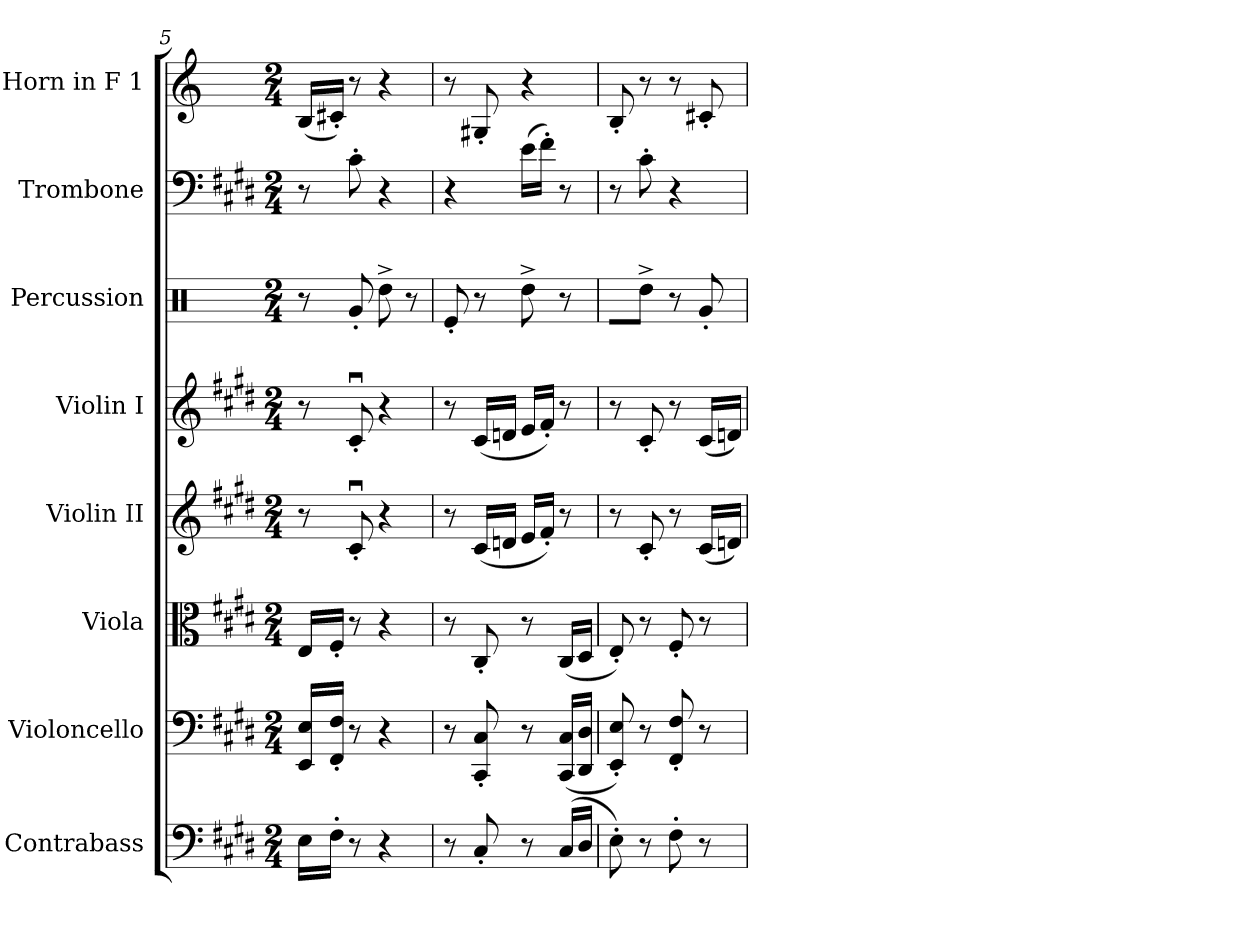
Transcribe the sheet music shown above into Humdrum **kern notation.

**kern	**kern	**kern	**kern	**kern	**kern	**kern	**kern
*part8	*part7	*part6	*part5	*part4	*part3	*part2	*part1
*staff8	*staff7	*staff6	*staff5	*staff4	*staff3	*staff2	*staff1
*I"Contrabass	*I"Violoncello	*I"Viola	*I"Violin II	*I"Violin I	*I"Percussion	*I"Trombone	*I"Horn in F 1
*I'Cb.	*I'Vc.	*I'Vla.	*I'Vln. II	*I'Vln. I	*I'Perc.	*I'Tbn.	*I'Hn.
*clefF4	*clefF4	*clefC3	*clefG2	*clefG2	*clefX	*clefF4	*clefG2
*	*	*	*	*	*	*	*ITrd4c7
*k[f#c#g#d#]	*k[f#c#g#d#]	*k[f#c#g#d#]	*k[f#c#g#d#]	*k[f#c#g#d#]	*k[]	*k[f#c#g#d#]	*k[b-]
*M2/4	*M2/4	*M2/4	*M2/4	*M2/4	*M2/4	*M2/4	*M2/4
=5	=5	=5	=5	=5	=5	=5	=5
16ELL	16EE 16ELL	16ELL	8r	8r	8r	8r	(16ELL
16F#'JJ	16FF#' 16F#'JJ	16F#'JJ	.	.	.	.	16F#X'JJ)
8r	8r	8r	8c#'u	8c#'u	8Rg'/	8c#'	8r
4r	4r	4r	4r	4r	8Rdd^\	4r	4r
.	.	.	.	.	8r	.	.
=6	=6	=6	=6	=6	=6	=6	=6
8r	8r	8r	8r	8r	8Re'/	4r	8r
8C#'	8CC#' 8C#'	8C#'	(16c#LL	(16c#LL	8r	.	8C#X'
.	.	.	16dnJJ	16dnJJ	.	.	.
8r	8r	8r	16eLL	16eLL	8Rdd^\	(16eLL	4r
.	.	.	16f#'JJ)	16f#'JJ)	.	16f#'JJ)	.
(16C#LL	(16CC# 16C#LL	(16C#LL	8r	8r	8r	8r	.
16D#JJ	16DD# 16D#JJ	16D#JJ	.	.	.	.	.
=7	=7	=7	=7	=7	=7	=7	=7
8E')	8EE' 8E')	8E')	8r	8r	8R'\L	8r	8E'
8r	8r	8r	8c#'	8c#'	8Rdd^\J	8c#'	8r
8F#'	8FF#' 8F#'	8F#'	8r	8r	8r	4r	8r
8r	8r	8r	(16c#LL	(16c#LL	8Rg'/	.	8F#X'
.	.	.	16dnJJ)	16dnJJ)	.	.	.
=	=	=	=	=	=	=	=
*-	*-	*-	*-	*-	*-	*-	*-
